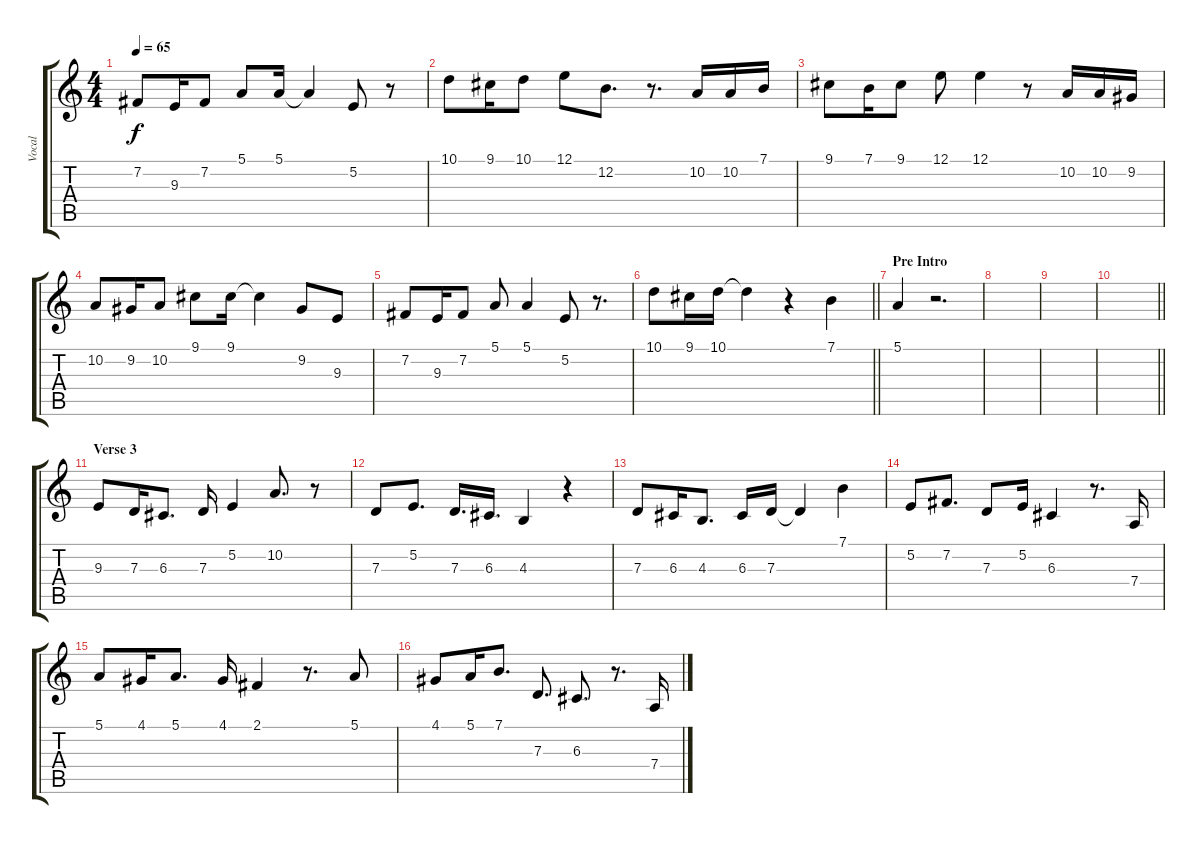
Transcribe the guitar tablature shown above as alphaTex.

\track ("Vocal" "Vocal") {instrument lead1square}
\staff {score tabs}
\tuning (E4 B3 G3 D3 A2 E2) {hide}
\ts (4 4)
\tempo 65
\clef g2
\ks c
7.2.8{dy f} 9.3.16 7.2.8 5.1.8 5.1.16 5.1{t}.4 5.2.8 r.8 |
10.1.8 9.1.16 10.1.8 12.1.8 12.2.8{d} r.8{d} 10.2.16 10.2.16 7.1.16 |
9.1.8 7.1.16 9.1.8 12.1.8 12.1.4 r.8 10.2.16 10.2.16 9.2.16 |
10.2.8 9.2.16 10.2.8 9.1.8 9.1.16 9.1{t}.4 9.2.8 9.3.8 |
7.2.8 9.3.16 7.2.8 5.1.8 5.1.4 5.2.8 r.8{d} |
\barLineRight lightlight
10.1.8 9.1.16 10.1.16 10.1{t}.4 r.4 7.1.4 |
\section ("" "Pre Intro")
5.1.4 r.2{d} |
|
|
\barLineRight lightlight
|
\section ("" "Verse 3")
9.3.8 7.3.16 6.3.8{d} 7.3.16 5.2.4 10.2.8{d} r.8 |
7.3.8 5.2.8{d} 7.3.16{d} 6.3.16{d} 4.3.4 r.4 |
7.3.8 6.3.16 4.3.8{d} 6.3.16 7.3.16 7.3{t}.4 7.1.4 |
5.2.8 7.2.8{d} 7.3.8 5.2.16 6.3.4 r.8{d} 7.4.16 |
5.1.8 4.1.16 5.1.8{d} 4.1.16 2.1.4 r.8{d} 5.1.8 |
4.1.8 5.1.16 7.1.8{d} 7.3.8{d} 6.3.8{d} r.8{d} 7.4.16
